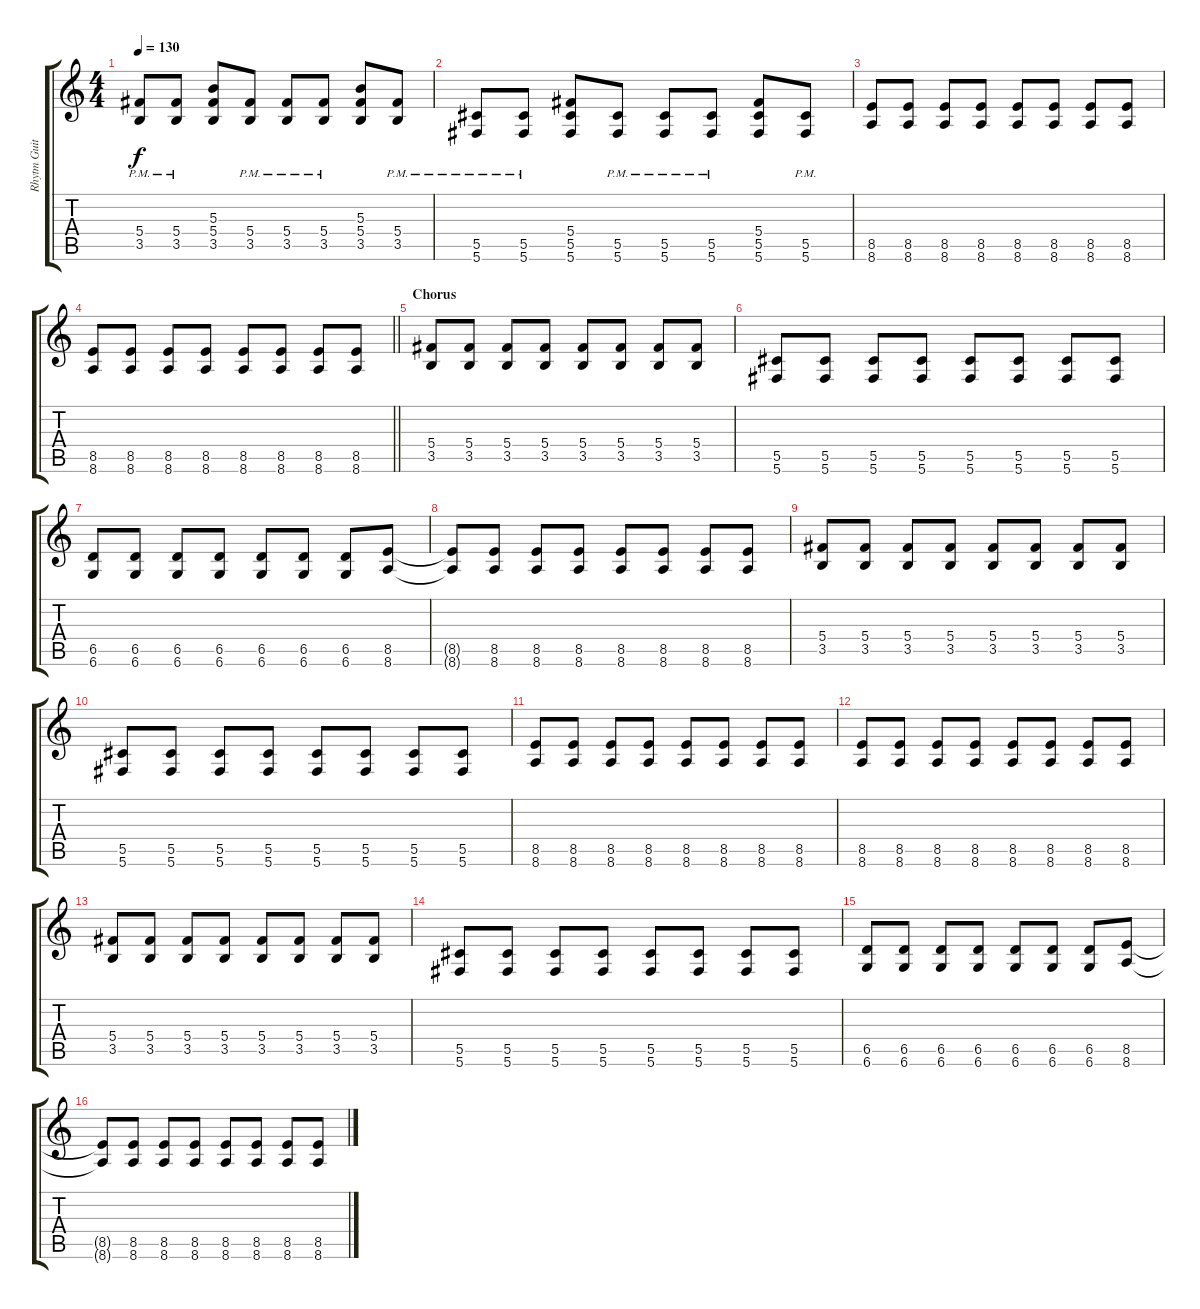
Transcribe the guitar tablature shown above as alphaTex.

\track ("Rhytm Guitar [R]" "Rhytm Guit") {instrument distortionguitar}
\staff {score tabs}
\tuning (Eb4 Bb3 Gb3 Db3 Ab2 Db2) {hide}
\ts (4 4)
\tempo 130
\clef g2
\ks c
(5.4{pm} 3.5{pm}).8{dy f} (5.4{pm} 3.5{pm}).8 (5.3 5.4 3.5).8 (5.4{pm} 3.5{pm}).8 (5.4{pm} 3.5{pm}).8 (5.4{pm} 3.5{pm}).8 (5.3 5.4 3.5).8 (5.4{pm} 3.5{pm}).8 |
(5.5{pm} 5.6{pm}).8 (5.5{pm} 5.6{pm}).8 (5.4 5.5 5.6).8 (5.5{pm} 5.6{pm}).8 (5.5{pm} 5.6{pm}).8 (5.5{pm} 5.6{pm}).8 (5.4 5.5 5.6).8 (5.5{pm} 5.6{pm}).8 |
(8.5 8.6).8 (8.5 8.6).8 (8.5 8.6).8 (8.5 8.6).8 (8.5 8.6).8 (8.5 8.6).8 (8.5 8.6).8 (8.5 8.6).8 |
\barLineRight lightlight
(8.5 8.6).8 (8.5 8.6).8 (8.5 8.6).8 (8.5 8.6).8 (8.5 8.6).8 (8.5 8.6).8 (8.5 8.6).8 (8.5 8.6).8 |
\section ("" "Chorus")
(5.4 3.5).8 (5.4 3.5).8 (5.4 3.5).8 (5.4 3.5).8 (5.4 3.5).8 (5.4 3.5).8 (5.4 3.5).8 (5.4 3.5).8 |
(5.5 5.6).8 (5.5 5.6).8 (5.5 5.6).8 (5.5 5.6).8 (5.5 5.6).8 (5.5 5.6).8 (5.5 5.6).8 (5.5 5.6).8 |
(6.5 6.6).8 (6.5 6.6).8 (6.5 6.6).8 (6.5 6.6).8 (6.5 6.6).8 (6.5 6.6).8 (6.5 6.6).8 (8.5 8.6).8 |
(8.5{t} 8.6{t}).8 (8.5 8.6).8 (8.5 8.6).8 (8.5 8.6).8 (8.5 8.6).8 (8.5 8.6).8 (8.5 8.6).8 (8.5 8.6).8 |
(5.4 3.5).8 (5.4 3.5).8 (5.4 3.5).8 (5.4 3.5).8 (5.4 3.5).8 (5.4 3.5).8 (5.4 3.5).8 (5.4 3.5).8 |
(5.5 5.6).8 (5.5 5.6).8 (5.5 5.6).8 (5.5 5.6).8 (5.5 5.6).8 (5.5 5.6).8 (5.5 5.6).8 (5.5 5.6).8 |
(8.5 8.6).8 (8.5 8.6).8 (8.5 8.6).8 (8.5 8.6).8 (8.5 8.6).8 (8.5 8.6).8 (8.5 8.6).8 (8.5 8.6).8 |
(8.5 8.6).8 (8.5 8.6).8 (8.5 8.6).8 (8.5 8.6).8 (8.5 8.6).8 (8.5 8.6).8 (8.5 8.6).8 (8.5 8.6).8 |
(5.4 3.5).8 (5.4 3.5).8 (5.4 3.5).8 (5.4 3.5).8 (5.4 3.5).8 (5.4 3.5).8 (5.4 3.5).8 (5.4 3.5).8 |
(5.5 5.6).8 (5.5 5.6).8 (5.5 5.6).8 (5.5 5.6).8 (5.5 5.6).8 (5.5 5.6).8 (5.5 5.6).8 (5.5 5.6).8 |
(6.5 6.6).8 (6.5 6.6).8 (6.5 6.6).8 (6.5 6.6).8 (6.5 6.6).8 (6.5 6.6).8 (6.5 6.6).8 (8.5 8.6).8 |
(8.5{t} 8.6{t}).8 (8.5 8.6).8 (8.5 8.6).8 (8.5 8.6).8 (8.5 8.6).8 (8.5 8.6).8 (8.5 8.6).8 (8.5 8.6).8
